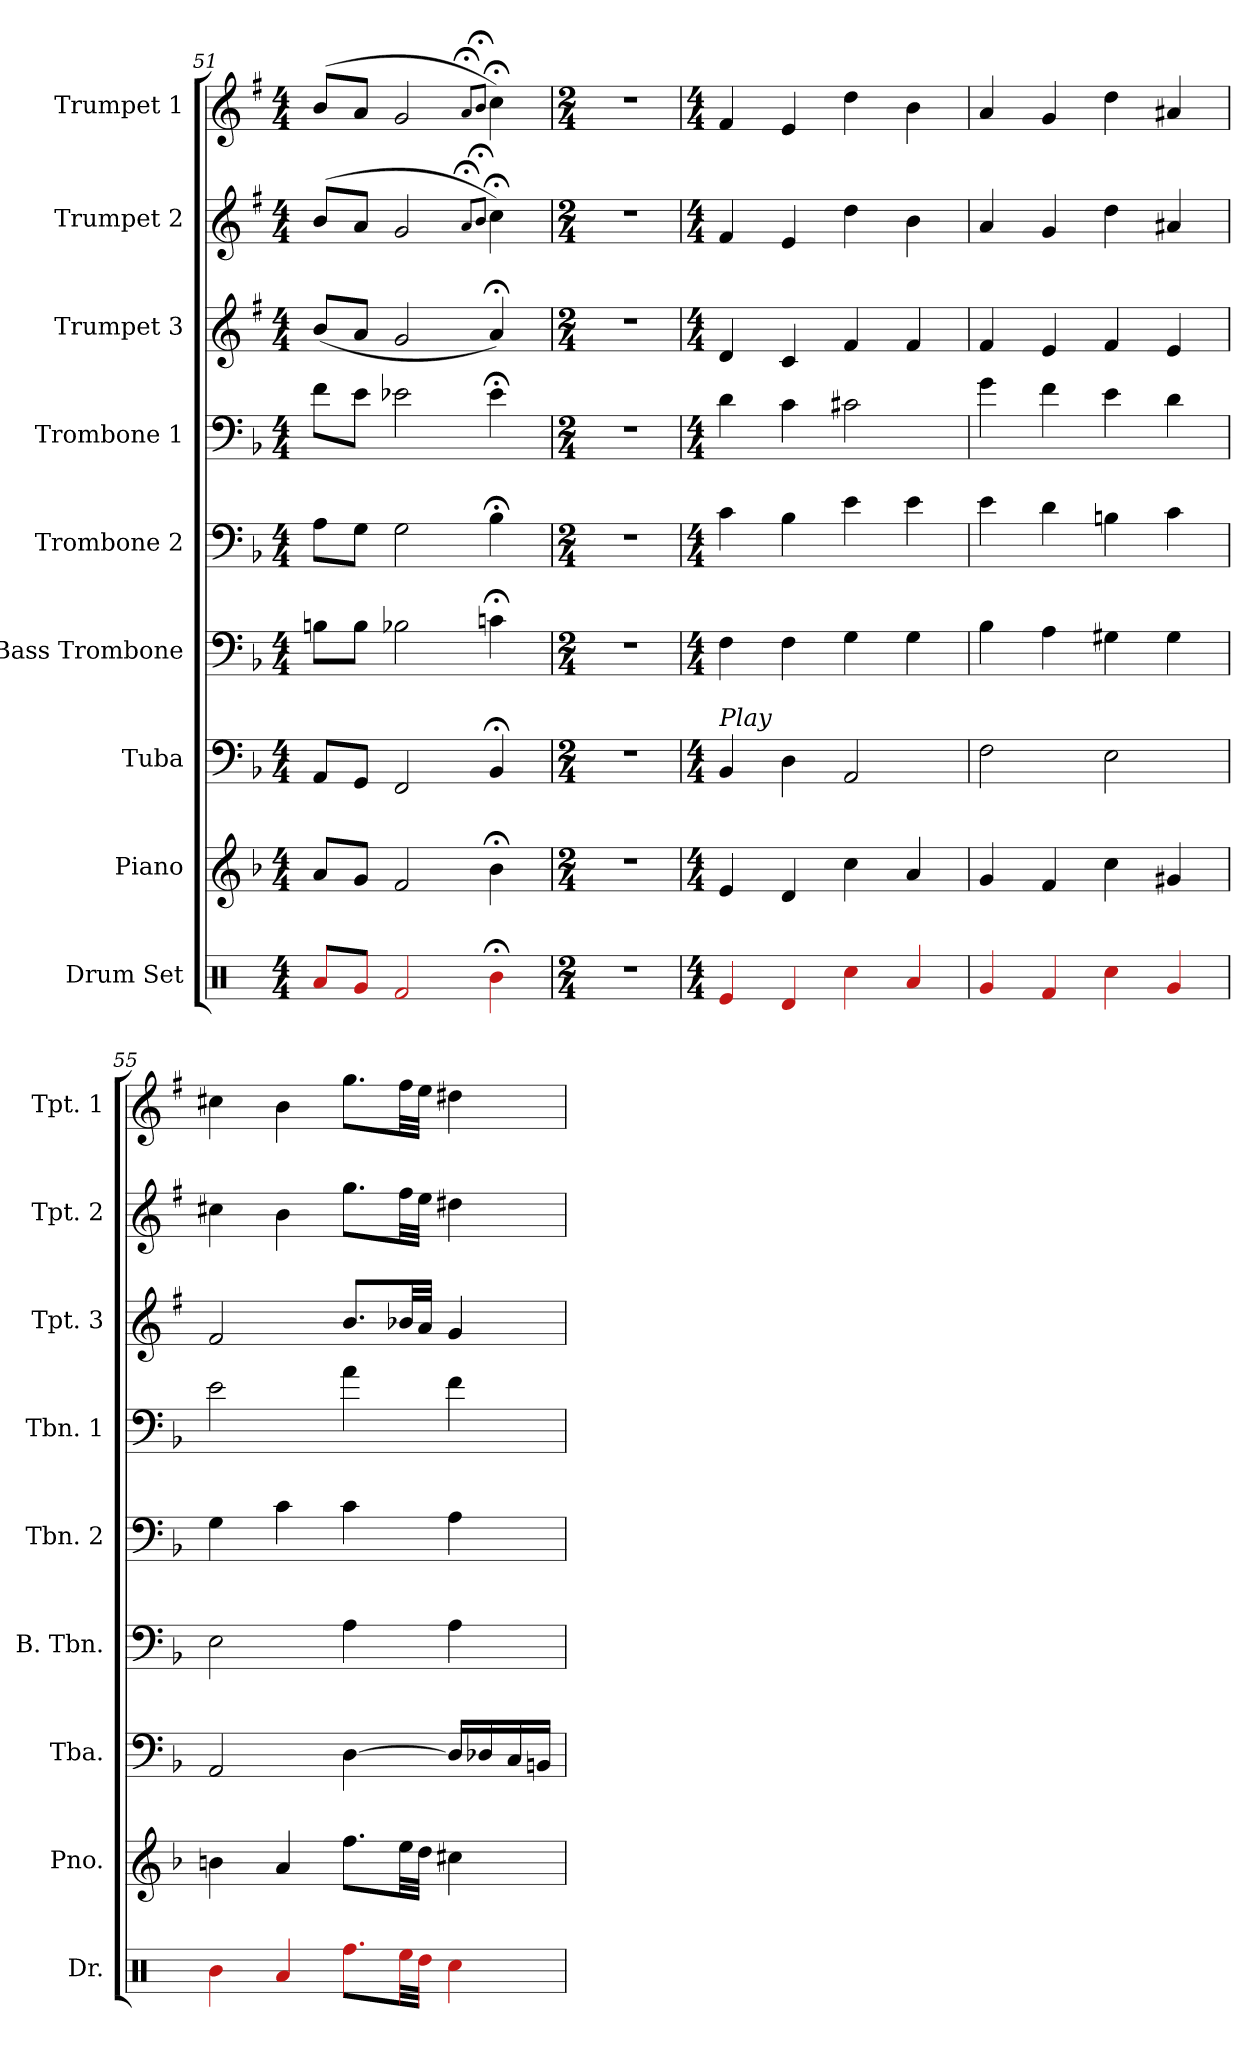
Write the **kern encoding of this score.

**kern	**kern	**kern	**kern	**kern	**kern	**kern	**kern	**kern
*part9	*part8	*part7	*part6	*part5	*part4	*part3	*part2	*part1
*staff9	*staff8	*staff7	*staff6	*staff5	*staff4	*staff3	*staff2	*staff1
*I"Drum Set	*I"Piano	*I"Tuba	*I"Bass Trombone	*I"Trombone 2	*I"Trombone 1	*I"Trumpet 3	*I"Trumpet 2	*I"Trumpet 1
*I'Dr.	*I'Pno.	*I'Tba.	*I'B. Tbn.	*I'Tbn. 2	*I'Tbn. 1	*I'Tpt. 3	*I'Tpt. 2	*I'Tpt. 1
*clefX	*clefG2	*clefF4	*clefF4	*clefF4	*clefF4	*clefG2	*clefG2	*clefG2
*	*	*	*	*	*	*ITrd1c2	*ITrd1c2	*ITrd1c2
*k[]	*k[b-]	*k[b-]	*k[b-]	*k[b-]	*k[b-]	*k[b-]	*k[b-]	*k[b-]
*	*F:	*F:	*F:	*F:	*F:	*F:	*F:	*F:
*M4/4	*M4/4	*M4/4	*M4/4	*M4/4	*M4/4	*M4/4	*M4/4	*M4/4
=51	=51	=51	=51	=51	=51	=51	=51	=51
8a/L	8a/L	8AA/L	8Bn\L	8A\L	8f\L	(<8a/L	(>8a/L	(>8a/L
8g/J	8g/J	8GG/J	8B\J	8G\J	8e\J	8g/J	8g/J	8g/J
2f/	2f/	2FF/	2B-X\	2G\	2e-X\	2f/	2f/	2f/
.	.	.	.	.	.	.	8qg;</L	8qg;</L
.	.	.	.	.	.	.	8qa;</J	8qa;</J
4b;<\	4b-;<\	4BB-;</	4cn;<\	4B-;<\	4e-;<\	4g;</)	4b-;<\)	4b-;<\)
=52	=52	=52	=52	=52	=52	=52	=52	=52
*M2/4	*M2/4	*M2/4	*M2/4	*M2/4	*M2/4	*M2/4	*M2/4	*M2/4
*	*	*	*	*	*	*	*	*MM90
2r	2r	2r	2r	2r	2r	2r	2r	2r
!!LO:PB:g=z
=53	=53	=53	=53	=53	=53	=53	=53	=53
*M4/4	*M4/4	*M4/4	*M4/4	*M4/4	*M4/4	*M4/4	*M4/4	*M4/4
!	!	!LO:TX:a:i:t=Play	!	!	!	!	!	!
4e/	4e/	4BB-/	4F\	4c\	4d\	4c/	4e/	4e/
4d/	4d/	4D\	4F\	4B-\	4c\	4B-/	4d/	4d/
4cc\	4cc\	2AA/	4G\	4e\	2c#X\	4e/	4cc\	4cc\
4a/	4a/	.	4G\	4e\	.	4e/	4a\	4a\
=54	=54	=54	=54	=54	=54	=54	=54	=54
4g/	4g/	2F\	4B-\	4e\	4g\	4e/	4g/	4g/
4f/	4f/	.	4A\	4d\	4f\	4d/	4f/	4f/
4cc\	4cc\	2E\	4G#X\	4Bn\	4e\	4e/	4cc\	4cc\
4g/	4g#X/	.	4G#\	4c\	4d\	4d/	4g#X/	4g#X/
=55	=55	=55	=55	=55	=55	=55	=55	=55
4b\	4bn\	2AA/	2E\	4G\	2e\	2e/	4bn\	4bn\
4a/	4a/	.	.	4c\	.	.	4a\	4a\
8.ff\L	8.ff\L	[4D\	4A\	4c\	4a\	8.a/L	8.ff\L	8.ff\L
32ee\LL	32ee\LL	.	.	.	.	32a-X/LL	32ee\LL	32ee\LL
32dd\JJJ	32dd\JJJ	.	.	.	.	32g/JJJ	32dd\JJJ	32dd\JJJ
4cc\	4cc#X\	16D/LL]	4A\	4A\	4f\	4f/	4cc#X\	4cc#X\
.	.	16D-X/	.	.	.	.	.	.
.	.	16C/	.	.	.	.	.	.
.	.	16BBn/JJ	.	.	.	.	.	.
=	=	=	=	=	=	=	=	=
*-	*-	*-	*-	*-	*-	*-	*-	*-
